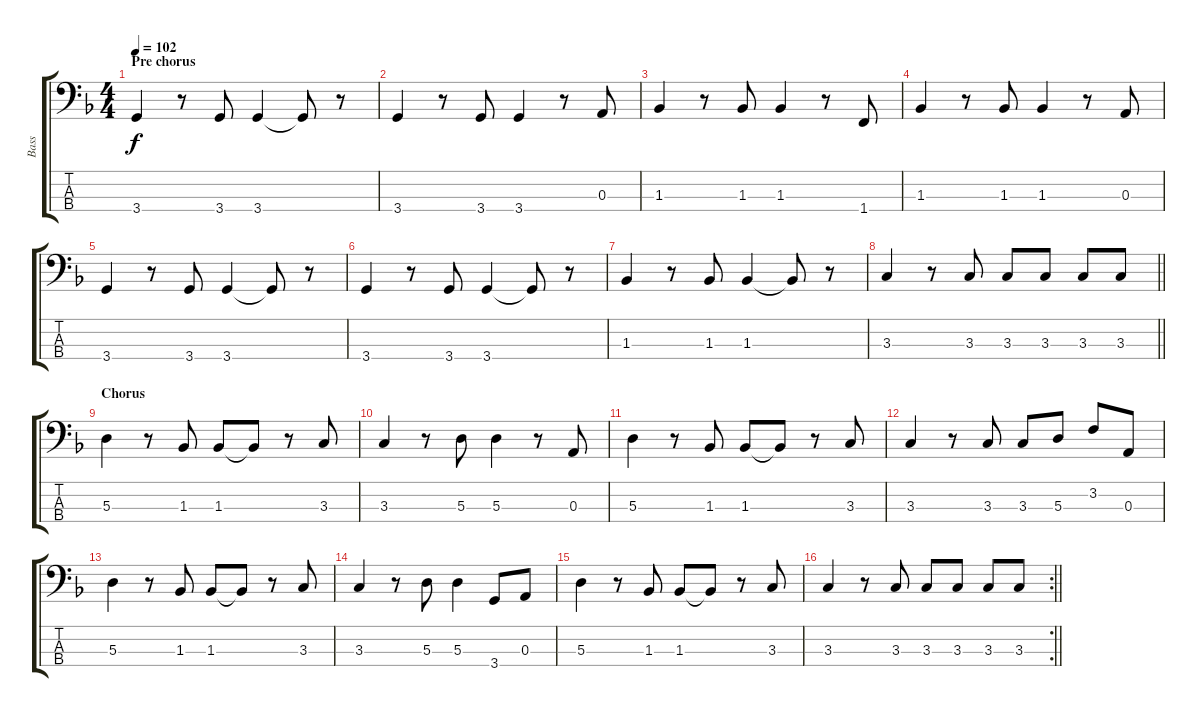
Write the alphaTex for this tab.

\track ("Bass" "Bass") {instrument electricbassfinger}
\staff {score tabs}
\tuning (G2 D2 A1 E1) {hide}
\ts (4 4)
\section ("" "Pre chorus")
\tempo 102
\clef f4
\ks dminor
3.4.4{dy f} r.8 3.4.8 3.4.4 3.4{t}.8 r.8 |
3.4.4 r.8 3.4.8 3.4.4 r.8 0.3.8 |
1.3.4 r.8 1.3.8 1.3.4 r.8 1.4.8 |
1.3.4 r.8 1.3.8 1.3.4 r.8 0.3.8 |
3.4.4 r.8 3.4.8 3.4.4 3.4{t}.8 r.8 |
3.4.4 r.8 3.4.8 3.4.4 3.4{t}.8 r.8 |
1.3.4 r.8 1.3.8 1.3.4 1.3{t}.8 r.8 |
\barLineRight lightlight
3.3.4 r.8 3.3.8 3.3.8 3.3.8 3.3.8 3.3.8 |
\section ("" "Chorus")
5.3.4 r.8 1.3.8 1.3.8 1.3{t}.8 r.8 3.3.8 |
3.3.4 r.8 5.3.8 5.3.4 r.8 0.3.8 |
5.3.4 r.8 1.3.8 1.3.8 1.3{t}.8 r.8 3.3.8 |
3.3.4 r.8 3.3.8 3.3.8 5.3.8 3.2.8 0.3.8 |
5.3.4 r.8 1.3.8 1.3.8 1.3{t}.8 r.8 3.3.8 |
3.3.4 r.8 5.3.8 5.3.4 3.4.8 0.3.8 |
5.3.4 r.8 1.3.8 1.3.8 1.3{t}.8 r.8 3.3.8 |
\rc 2
\barLineRight lightlight
3.3.4 r.8 3.3.8 3.3.8 3.3.8 3.3.8 3.3.8
